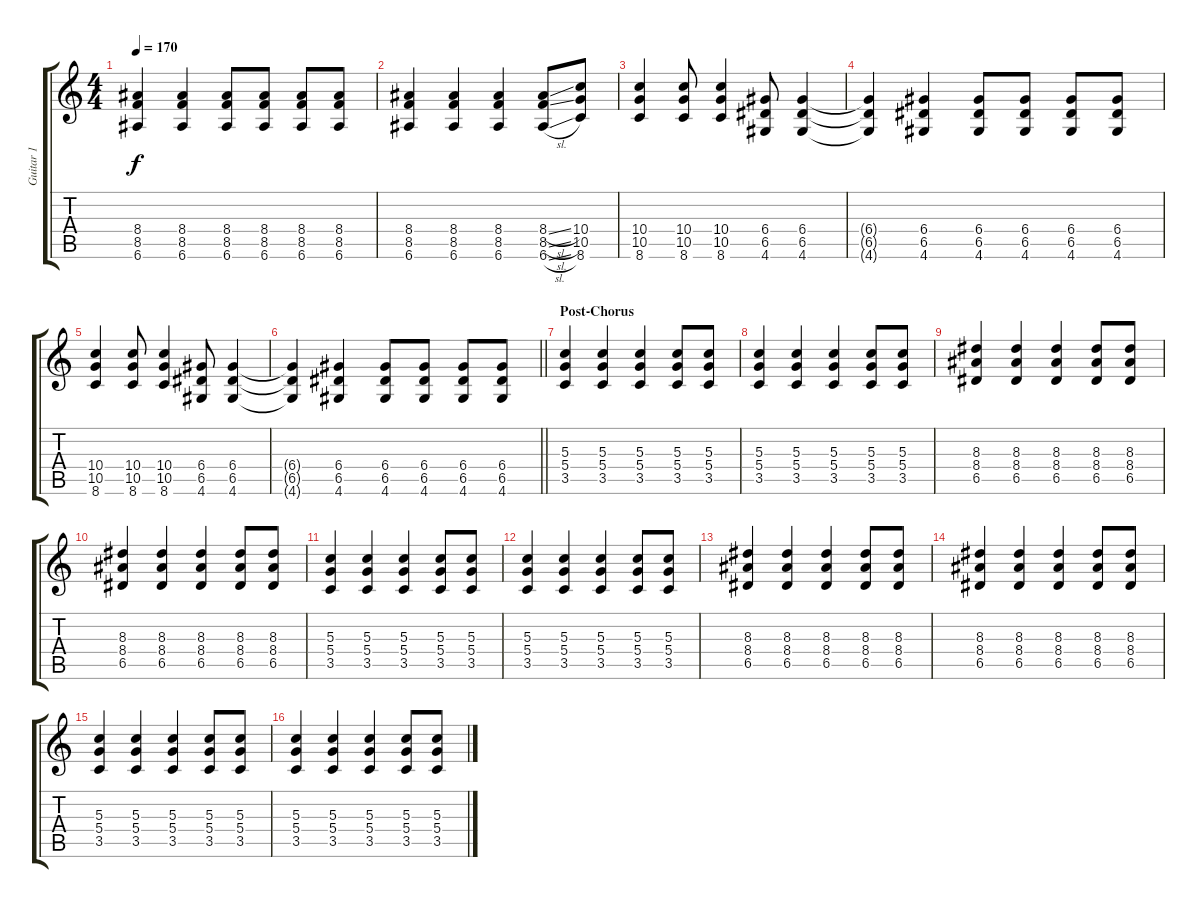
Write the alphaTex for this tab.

\track ("Guitar 1" "Guitar 1") {instrument overdrivenguitar}
\staff {score tabs}
\tuning (E4 B3 G3 D3 A2 E2) {hide}
\ts (4 4)
\tempo 170
\clef g2
\ks c
(8.4 8.5 6.6).4{dy f} (8.4 8.5 6.6).4 (8.4 8.5 6.6).8 (8.4 8.5 6.6).8 (8.4 8.5 6.6).8 (8.4 8.5 6.6).8 |
(8.4 8.5 6.6).4 (8.4 8.5 6.6).4 (8.4 8.5 6.6).4 (8.4{sl} 8.5{sl} 6.6{sl}).8 (10.4 10.5 8.6).8 |
(10.4 10.5 8.6).4 (10.4 10.5 8.6).8 (10.4 10.5 8.6).4 (6.4 6.5 4.6).8 (6.4 6.5 4.6).4 |
(6.4{t} 6.5{t} 4.6{t}).4 (6.4 6.5 4.6).4 (6.4 6.5 4.6).8 (6.4 6.5 4.6).8 (6.4 6.5 4.6).8 (6.4 6.5 4.6).8 |
(10.4 10.5 8.6).4 (10.4 10.5 8.6).8 (10.4 10.5 8.6).4 (6.4 6.5 4.6).8 (6.4 6.5 4.6).4 |
\barLineRight lightlight
(6.4{t} 6.5{t} 4.6{t}).4 (6.4 6.5 4.6).4 (6.4 6.5 4.6).8 (6.4 6.5 4.6).8 (6.4 6.5 4.6).8 (6.4 6.5 4.6).8 |
\section ("" "Post-Chorus")
(5.3 5.4 3.5).4 (5.3 5.4 3.5).4 (5.3 5.4 3.5).4 (5.3 5.4 3.5).8 (5.3 5.4 3.5).8 |
(5.3 5.4 3.5).4 (5.3 5.4 3.5).4 (5.3 5.4 3.5).4 (5.3 5.4 3.5).8 (5.3 5.4 3.5).8 |
(8.3 8.4 6.5).4 (8.3 8.4 6.5).4 (8.3 8.4 6.5).4 (8.3 8.4 6.5).8 (8.3 8.4 6.5).8 |
(8.3 8.4 6.5).4 (8.3 8.4 6.5).4 (8.3 8.4 6.5).4 (8.3 8.4 6.5).8 (8.3 8.4 6.5).8 |
(5.3 5.4 3.5).4 (5.3 5.4 3.5).4 (5.3 5.4 3.5).4 (5.3 5.4 3.5).8 (5.3 5.4 3.5).8 |
(5.3 5.4 3.5).4 (5.3 5.4 3.5).4 (5.3 5.4 3.5).4 (5.3 5.4 3.5).8 (5.3 5.4 3.5).8 |
(8.3 8.4 6.5).4 (8.3 8.4 6.5).4 (8.3 8.4 6.5).4 (8.3 8.4 6.5).8 (8.3 8.4 6.5).8 |
(8.3 8.4 6.5).4 (8.3 8.4 6.5).4 (8.3 8.4 6.5).4 (8.3 8.4 6.5).8 (8.3 8.4 6.5).8 |
(5.3 5.4 3.5).4 (5.3 5.4 3.5).4 (5.3 5.4 3.5).4 (5.3 5.4 3.5).8 (5.3 5.4 3.5).8 |
(5.3 5.4 3.5).4 (5.3 5.4 3.5).4 (5.3 5.4 3.5).4 (5.3 5.4 3.5).8 (5.3 5.4 3.5).8
